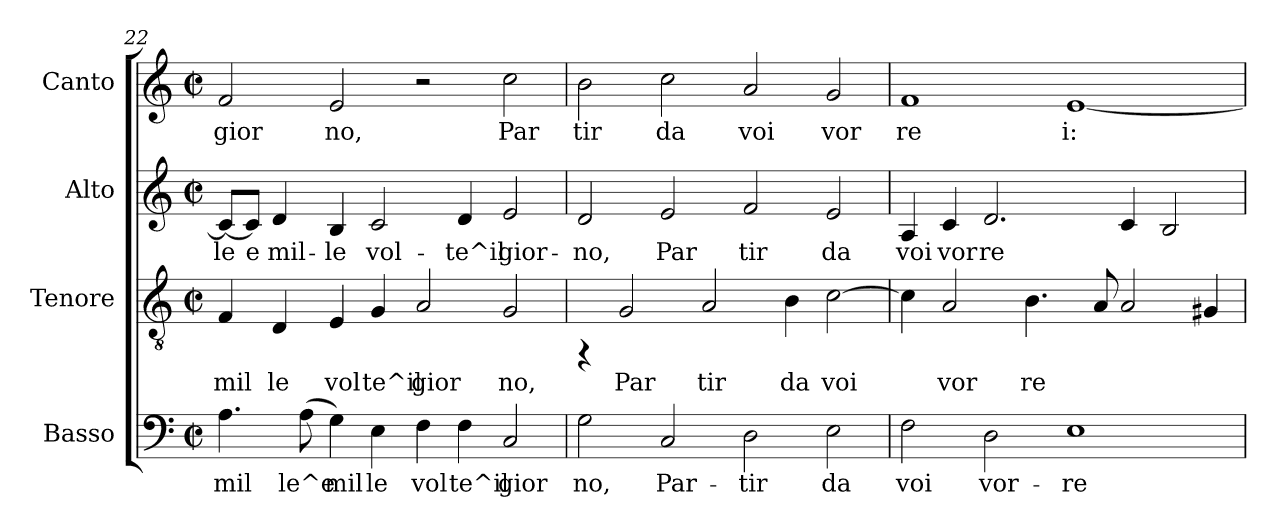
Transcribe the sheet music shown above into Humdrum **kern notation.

**kern	**text	**kern	**text	**kern	**text	**kern	**text
*part4	*part4	*part3	*part3	*part2	*part2	*part1	*part1
*staff4	*staff4	*staff3	*staff3	*staff2	*staff2	*staff1	*staff1
*I"Basso	*	*I"Tenore	*	*I"Alto	*	*I"Canto	*
*clefF4	*	*clefGv2	*	*clefG2	*	*clefG2	*
*k[]	*	*k[]	*	*k[]	*	*k[]	*
*C:	*	*C:	*	*C:	*	*C:	*
*M2/2	*	*M2/2	*	*M2/2	*	*M2/2	*
*met(c|)	*	*met(c|)	*	*met(c|)	*	*met(c|)	*
=22	=22	=22	=22	=22	=22	=22	=22
!	!LO:LY:b:cj	!	!LO:LY:b:cj	!	!LO:LY:b:cj	!	!LO:LY:b:cj
4.A\	mil	4F/	mil	8c/L_<	-le	2f/	gior
!	!	!	!	!	!LO:LY:b:cj	!	!
.	.	.	.	8c/J]	e	.	.
!	!	!	!LO:LY:b:cj	!	!LO:LY:b:cj	!	!
.	.	4D/	le	4d/	mil-	.	.
!	!LO:LY:b:cj	!	!	!	!	!	!
(<8A\	le^e	.	.	.	.	.	.
!	!LO:LY:b:cj	!	!LO:LY:b:cj	!	!LO:LY:b:cj	!	!LO:LY:b:cj
4G\)	mil	4E/	vol	4B/	-le	2e/	no,
!	!LO:LY:b:cj	!	!LO:LY:b:cj	!	!LO:LY:b:cj	!	!
4E\	le	4G/	te^il	2c/	vol-	.	.
!	!LO:LY:b:cj	!	!LO:LY:b:cj	!	!	!	!
4F\	vol	2A/	gior	.	.	2r	.
!	!LO:LY:b:cj	!	!	!	!LO:LY:b:cj	!	!
4F\	te^il	.	.	4d/	-te^il	.	.
!	!LO:LY:b:cj	!	!LO:LY:b:cj	!	!LO:LY:b:cj	!	!LO:LY:b:cj
2C/	gior	2G/	no,	2e/	gior-	2cc\	Par
!!LO:PB:g=z
=23	=23	=23	=23	=23	=23	=23	=23
!	!LO:LY:b:cj	!	!	!	!LO:LY:b:cj	!	!LO:LY:b:cj
2G\	no,	4rFF	.	2d/	-no,	2b\	tir
!	!	!	!LO:LY:b:cj	!	!	!	!
.	.	2G/	Par	.	.	.	.
!	!LO:LY:b:cj	!	!	!	!LO:LY:b:cj	!	!LO:LY:b:cj
2C/	Par-	.	.	2e/	Par	2cc\	da
!	!	!	!LO:LY:b:cj	!	!	!	!
.	.	2A/	tir	.	.	.	.
!	!LO:LY:b:cj	!	!	!	!LO:LY:b:cj	!	!LO:LY:b:cj
2D\	-tir	.	.	2f/	tir	2a/	voi
!	!	!	!LO:LY:b:cj	!	!	!	!
.	.	4B\	da	.	.	.	.
!	!LO:LY:b:cj	!	!LO:LY:b:cj	!	!LO:LY:b:cj	!	!LO:LY:b:cj
2E\	da	[>2c\	voi	2e/	da	2g/	vor
=24	=24	=24	=24	=24	=24	=24	=24
!	!LO:LY:b:cj	!	!LO:LY:b:cj	!	!LO:LY:b:cj	!	!LO:LY:b:cj
2F\	voi	4c\]	.	4A/	voi	1f	re
!	!	!	!LO:LY:b:cj	!	!LO:LY:b:cj	!	!
.	.	2A/	vor	4c/	vor	.	.
!	!LO:LY:b:cj	!	!	!	!LO:LY:b:cj	!	!
2D\	vor-	.	.	2.d/	re	.	.
!	!	!	!LO:LY:b:cj	!	!	!	!
.	.	4.B\	re	.	.	.	.
!	!LO:LY:b:cj	!	!	!	!	!	!LO:LY:b:cj
1E	-re-	.	.	.	.	[<1e	i:
!	!	!	!LO:LY:b:cj	!	!	!	!
.	.	8A/	.	.	.	.	.
!	!	!	!LO:LY:b:cj	!	!LO:LY:b:cj	!	!
.	.	2A/	.	4c/	.	.	.
!	!	!	!	!	!LO:LY:b:cj	!	!
.	.	.	.	2B/	.	.	.
!	!	!	!LO:LY:b:cj	!	!	!	!
.	.	4G#/	.	.	.	.	.
=	=	=	=	=	=	=	=
*-	*-	*-	*-	*-	*-	*-	*-
